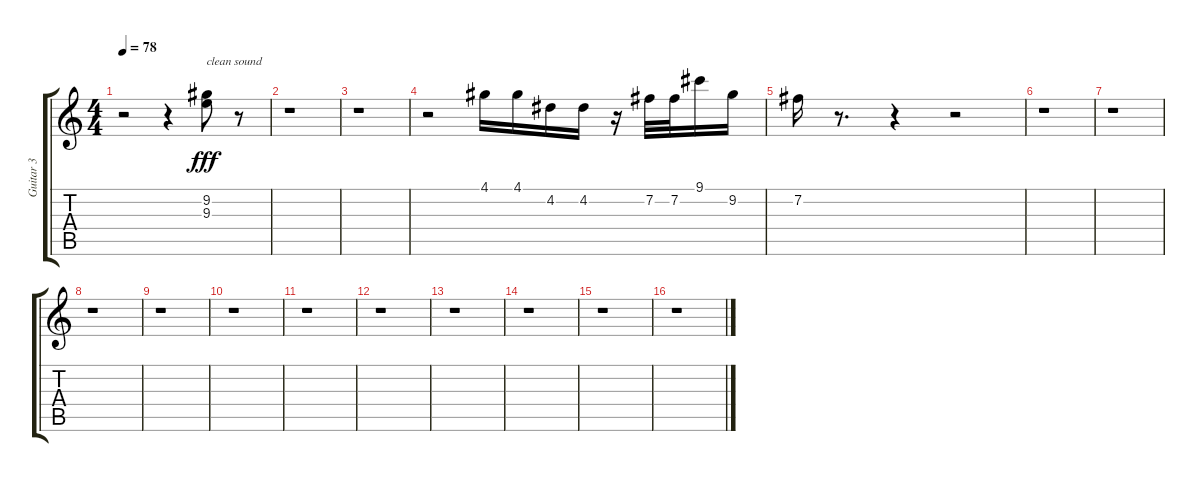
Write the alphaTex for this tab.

\track ("Guitar 3" "Guitar 3") {instrument distortionguitar}
\staff {score tabs}
\tuning (E4 B3 G3 D3 A2 E2) {hide}
\ts (4 4)
\tempo 78
\clef g2
\ks c
r.2{dy fff} r.4 (9.2 9.3).8{txt "clean sound" instrument electricguitarclean} r.8 |
r.1 |
r.1 |
r.2 4.1.16 4.1.16 4.2.16 4.2.16 r.16 7.2.32 7.2.32 9.1.16 9.2.16 |
7.2.16 r.8{d} r.4 r.2 |
r.1 |
r.1 |
r.1 |
r.1 |
r.1 |
r.1 |
r.1 |
r.1 |
r.1 |
r.1 |
r.1
